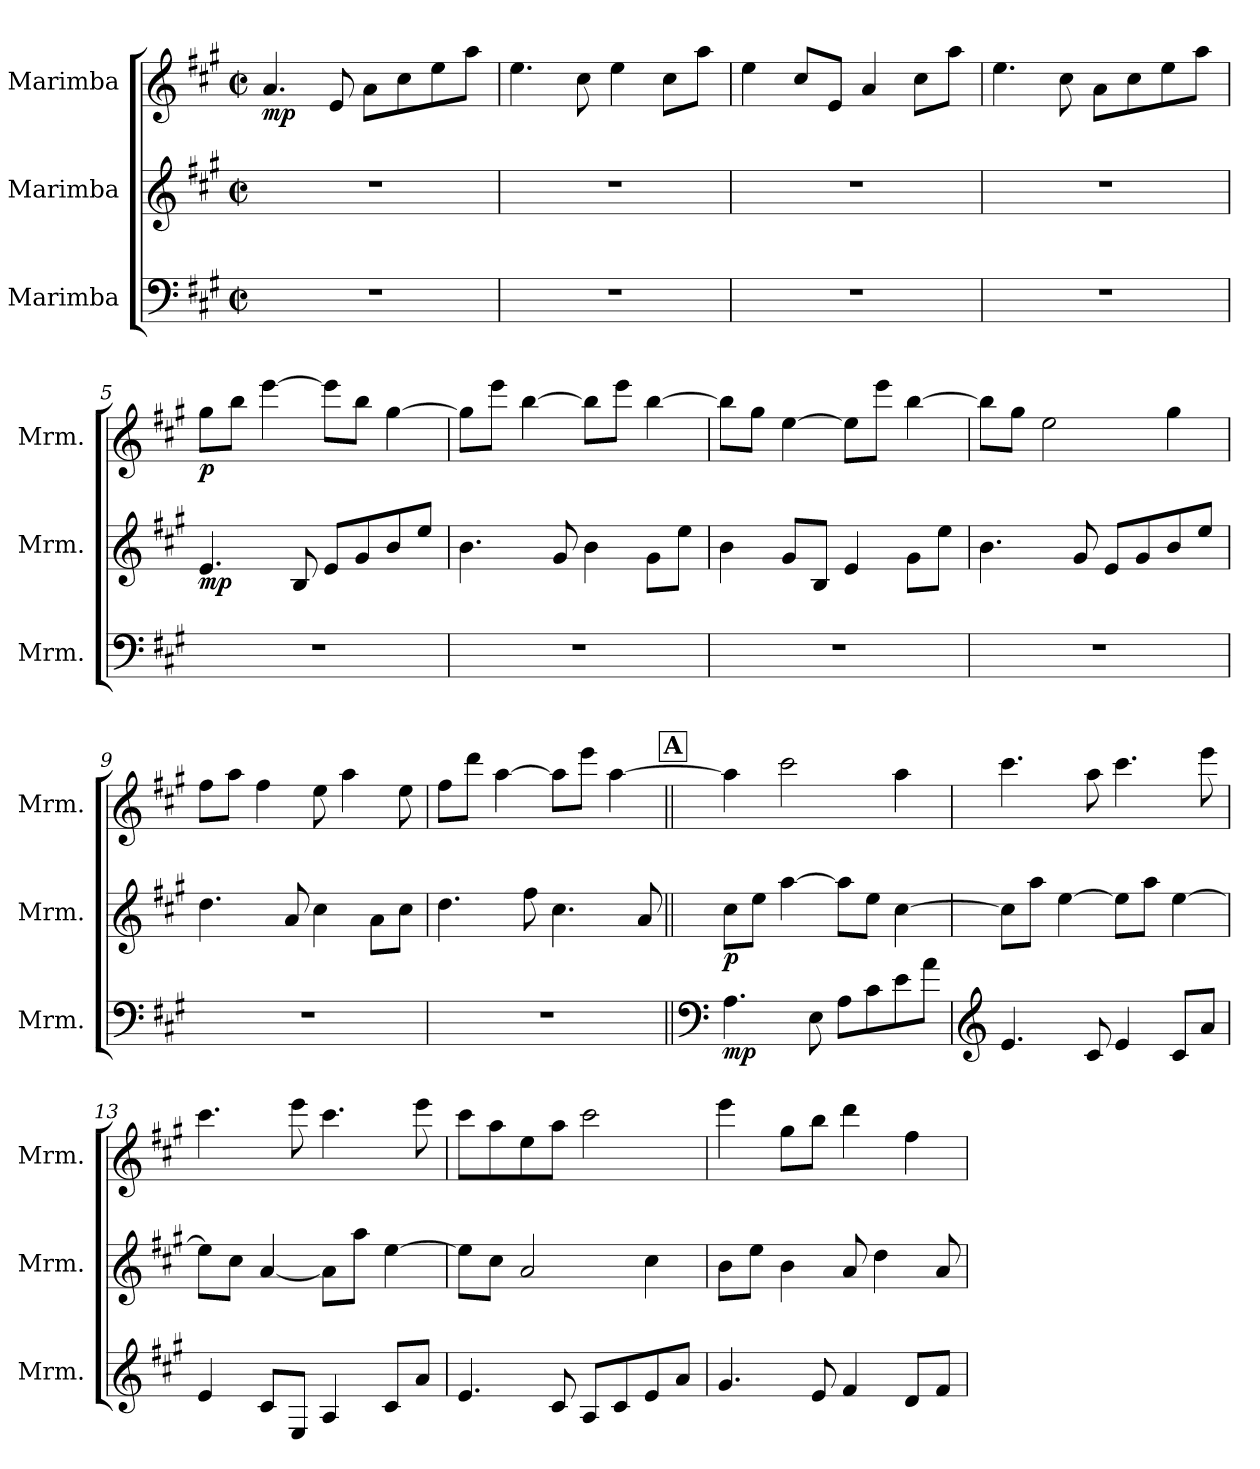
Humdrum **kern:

**kern	**dynam	**kern	**dynam	**kern	**dynam
*part3	*part3	*part2	*part2	*part1	*part1
*staff3	*staff3	*staff2	*staff2	*staff1	*staff1
*I"Marimba	*	*I"Marimba	*	*I"Marimba	*
*I'Mrm.	*	*I'Mrm.	*	*I'Mrm.	*
*clefF4	*	*clefG2	*	*clefG2	*
*k[f#c#g#]	*	*k[f#c#g#]	*	*k[f#c#g#]	*
*M2/2	*	*M2/2	*	*M2/2	*
*met(c|)	*	*met(c|)	*	*met(c|)	*
*MM200	*	*MM200	*	*MM200	*
=1	=1	=1	=1	=1	=1
!	!	!	!	!	!LO:DY:b
1r	.	1r	.	4.a/	mp
.	.	.	.	8e/	.
.	.	.	.	8a\L	.
.	.	.	.	8cc#\	.
.	.	.	.	8ee\	.
.	.	.	.	8aa\J	.
=2	=2	=2	=2	=2	=2
1r	.	1r	.	4.ee\	.
.	.	.	.	8cc#\	.
.	.	.	.	4ee\	.
.	.	.	.	8cc#\L	.
.	.	.	.	8aa\J	.
=3	=3	=3	=3	=3	=3
1r	.	1r	.	4ee\	.
.	.	.	.	8cc#/L	.
.	.	.	.	8e/J	.
.	.	.	.	4a/	.
.	.	.	.	8cc#\L	.
.	.	.	.	8aa\J	.
=4	=4	=4	=4	=4	=4
1r	.	1r	.	4.ee\	.
.	.	.	.	8cc#\	.
.	.	.	.	8a\L	.
.	.	.	.	8cc#\	.
.	.	.	.	8ee\	.
.	.	.	.	8aa\J	.
=5	=5	=5	=5	=5	=5
!	!	!	!LO:DY:b	!	!LO:DY:b
1r	.	4.e/	mp	8gg#\L	p
.	.	.	.	8bb\J	.
.	.	.	.	[4eee\	.
.	.	8B/	.	.	.
.	.	8e/L	.	8eee\L]	.
.	.	8g#/	.	8bb\J	.
.	.	8b/	.	[4gg#\	.
.	.	8ee/J	.	.	.
!!LO:LB:g=z
=6	=6	=6	=6	=6	=6
1r	.	4.b\	.	8gg#\L]	.
.	.	.	.	8eee\J	.
.	.	.	.	[4bb\	.
.	.	8g#/	.	.	.
.	.	4b\	.	8bb\L]	.
.	.	.	.	8eee\J	.
.	.	8g#\L	.	[4bb\	.
.	.	8ee\J	.	.	.
=7	=7	=7	=7	=7	=7
1r	.	4b\	.	8bb\L]	.
.	.	.	.	8gg#\J	.
.	.	8g#/L	.	[4ee\	.
.	.	8B/J	.	.	.
.	.	4e/	.	8ee\L]	.
.	.	.	.	8eee\J	.
.	.	8g#\L	.	[4bb\	.
.	.	8ee\J	.	.	.
=8	=8	=8	=8	=8	=8
1r	.	4.b\	.	8bb\L]	.
.	.	.	.	8gg#\J	.
.	.	.	.	2ee\	.
.	.	8g#/	.	.	.
.	.	8e/L	.	.	.
.	.	8g#/	.	.	.
.	.	8b/	.	4gg#\	.
.	.	8ee/J	.	.	.
=9	=9	=9	=9	=9	=9
1r	.	4.dd\	.	8ff#\L	.
.	.	.	.	8aa\J	.
.	.	.	.	4ff#\	.
.	.	8a/	.	.	.
.	.	4cc#\	.	8ee\	.
.	.	.	.	4aa\	.
.	.	8a\L	.	.	.
.	.	8cc#\J	.	8ee\	.
=10	=10	=10	=10	=10	=10
1r	.	4.dd\	.	8ff#\L	.
.	.	.	.	8ddd\J	.
.	.	.	.	[4aa\	.
.	.	8ff#\	.	.	.
.	.	4.cc#\	.	8aa\L]	.
.	.	.	.	8eee\J	.
.	.	.	.	[4aa\	.
.	.	8a/	.	.	.
!!LO:LB:g=z
!!LO:REH:place=s1:a:B:fs=14:t=A
=11||	=11||	=11||	=11||	=11||	=11||
*clefF4	*	*	*	*	*
!	!LO:DY:b	!	!LO:DY:b	!	!
4.A\	mp	8cc#\L	p	4aa\]	.
.	.	8ee\J	.	.	.
.	.	[4aa\	.	2ccc#\	.
8E\	.	.	.	.	.
8A\L	.	8aa\L]	.	.	.
8c#\	.	8ee\J	.	.	.
8e\	.	[4cc#\	.	4aa\	.
8a\J	.	.	.	.	.
=12	=12	=12	=12	=12	=12
*clefG2	*	*	*	*	*
4.e/	.	8cc#\L]	.	4.ccc#\	.
.	.	8aa\J	.	.	.
.	.	[4ee\	.	.	.
8c#/	.	.	.	8aa\	.
4e/	.	8ee\L]	.	4.ccc#\	.
.	.	8aa\J	.	.	.
8c#/L	.	[4ee\	.	.	.
8a/J	.	.	.	8eee\	.
=13	=13	=13	=13	=13	=13
4e/	.	8ee\L]	.	4.ccc#\	.
.	.	8cc#\J	.	.	.
8c#/L	.	[4a/	.	.	.
8E/J	.	.	.	8eee\	.
4A/	.	8a\L]	.	4.ccc#\	.
.	.	8aa\J	.	.	.
8c#/L	.	[4ee\	.	.	.
8a/J	.	.	.	8eee\	.
=14	=14	=14	=14	=14	=14
4.e/	.	8ee\L]	.	8ccc#\L	.
.	.	8cc#\J	.	8aa\	.
.	.	2a/	.	8ee\	.
8c#/	.	.	.	8aa\J	.
8A/L	.	.	.	2ccc#\	.
8c#/	.	.	.	.	.
8e/	.	4cc#\	.	.	.
8a/J	.	.	.	.	.
!!LO:PB:g=z
=15	=15	=15	=15	=15	=15
4.g#/	.	8b\L	.	4eee\	.
.	.	8ee\J	.	.	.
.	.	4b\	.	8gg#\L	.
8e/	.	.	.	8bb\J	.
4f#/	.	8a/	.	4ddd\	.
.	.	4dd\	.	.	.
8d/L	.	.	.	4ff#\	.
8f#/J	.	8a/	.	.	.
=	=	=	=	=	=
*-	*-	*-	*-	*-	*-
